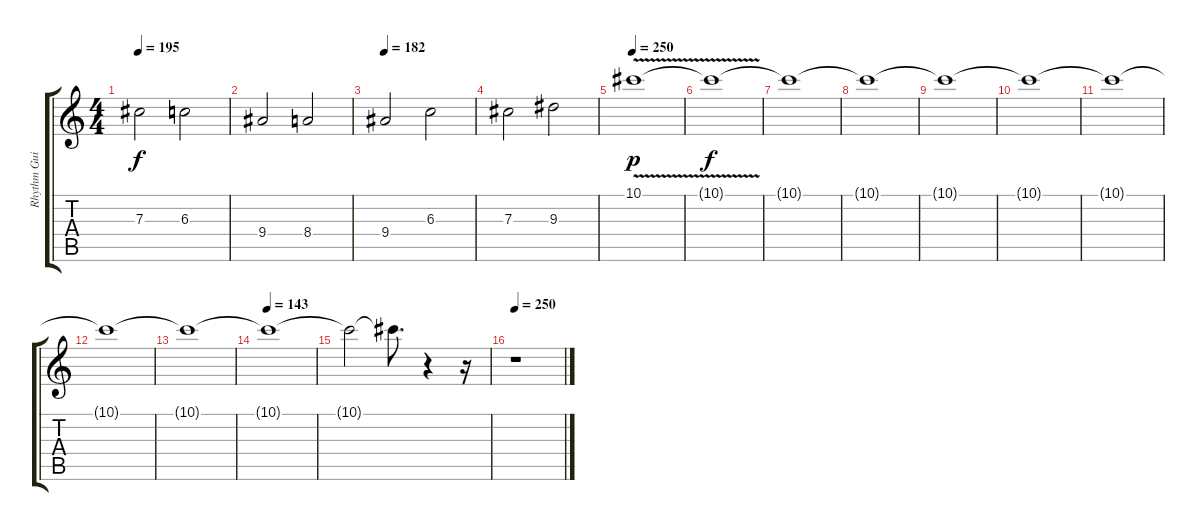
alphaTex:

\track ("Rhythm Guitar" "Rhythm Gui") {instrument overdrivenguitar}
\staff {score tabs}
\tuning (Eb4 Bb3 Gb3 Db3 Ab2 Eb2) {hide}
\ts (4 4)
\tempo 195
\clef g2
\ks c
7.3.2{dy f} 6.3.2 |
9.4.2 8.4.2 |
\tempo 182
9.4.2 6.3.2 |
7.3.2 9.3.2 |
\tempo 250
10.1{v}.1{dy p} |
10.1{t}.1{dy f} |
10.1{t}.1 |
10.1{t}.1 |
10.1{t}.1 |
10.1{t}.1 |
10.1{t}.1 |
10.1{t}.1 |
10.1{t}.1 |
\tempo 143
10.1{t}.1 |
10.1{t}.2 10.1{t}.8{d} r.4 r.16 |
\tempo 250
r.1
